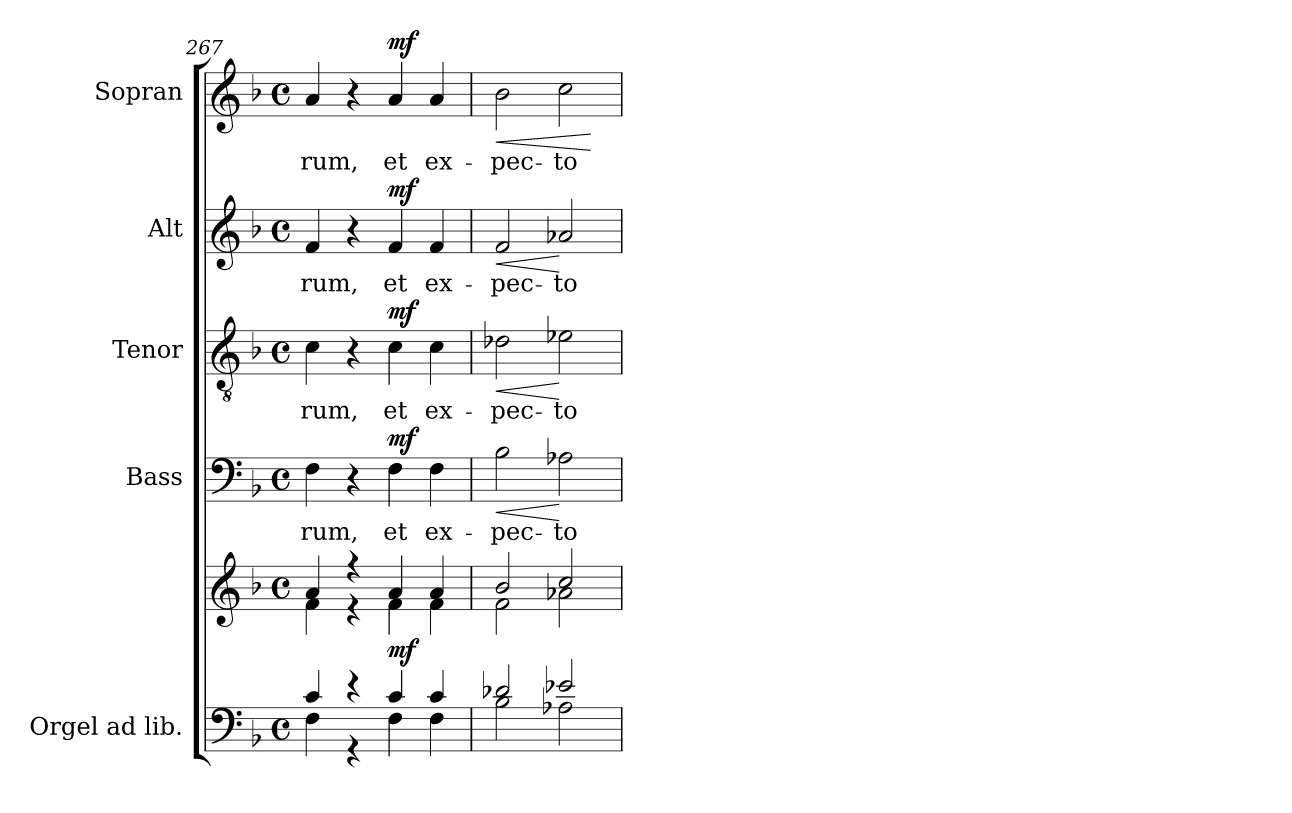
**kern	**kern	**dynam	**kern	**text	**dynam	**kern	**text	**dynam	**kern	**text	**dynam	**kern	**text	**dynam
*part5	*part5	*part5	*part4	*part4	*part4	*part3	*part3	*part3	*part2	*part2	*part2	*part1	*part1	*part1
*staff6	*staff5	*staff5/6	*staff4	*staff4	*staff4	*staff3	*staff3	*staff3	*staff2	*staff2	*staff2	*staff1	*staff1	*staff1
*I"Orgel ad lib.	*	*	*I"Bass	*	*	*I"Tenor	*	*	*I"Alt	*	*	*I"Sopran	*	*
*	*	*	*I'B.	*	*	*I'T.	*	*	*I'A.	*	*	*I'S.	*	*
*clefF4	*clefG2	*	*clefF4	*	*	*clefGv2	*	*	*clefG2	*	*	*clefG2	*	*
*k[b-]	*k[b-]	*	*k[b-]	*	*	*k[b-]	*	*	*k[b-]	*	*	*k[b-]	*	*
*F:	*F:	*	*F:	*	*	*F:	*	*	*F:	*	*	*F:	*	*
*M4/4	*M4/4	*	*M4/4	*	*	*M4/4	*	*	*M4/4	*	*	*M4/4	*	*
*met(c)	*met(c)	*	*met(c)	*	*	*met(c)	*	*	*met(c)	*	*	*met(c)	*	*
=267	=267	=267	=267	=267	=267	=267	=267	=267	=267	=267	=267	=267	=267	=267
*^	*^	*	*	*	*	*	*	*	*	*	*	*	*	*
!	!	!	!	!	!	!LO:LY:b	!	!	!LO:LY:b	!	!	!LO:LY:b	!	!	!LO:LY:b	!
4c/	4F\	4a/	4f\	.	4F\	-rum,	.	4c\	-rum,	.	4f/	-rum,	.	4a/	-rum,	.
4r	4r	4r	4r	.	4r	.	.	4r	.	.	4r	.	.	4r	.	.
!	!	!	!	!LO:DY:b	!	!LO:LY:b	!LO:DY:a	!	!LO:LY:b	!LO:DY:a	!	!LO:LY:b	!LO:DY:a	!	!LO:LY:b	!LO:DY:a
4c/	4F\	4a/	4f\	mf	4F\	et	mf	4c\	et	mf	4f/	et	mf	4a/	et	mf
!	!	!	!	!	!	!LO:LY:b	!	!	!LO:LY:b	!	!	!LO:LY:b	!	!	!LO:LY:b	!
4c/	4F\	4a/	4f\	.	4F\	ex-	.	4c\	ex-	.	4f/	ex-	.	4a/	ex-	.
=268	=268	=268	=268	=268	=268	=268	=268	=268	=268	=268	=268	=268	=268	=268	=268	=268
!	!	!	!	!	!	!LO:LY:b	!LO:HP:b	!	!LO:LY:b	!LO:HP:b	!	!LO:LY:b	!LO:HP:b	!	!LO:LY:b	!LO:HP:b
2d-X/	2B-\	2b-/	2f\	.	2B-\	-pec-	<	2d-X\	-pec-	<	2f/	-pec-	<	2b-\	-pec-	<
!	!	!	!	!	!	!LO:LY:b	!	!	!LO:LY:b	!	!	!LO:LY:b	!	!	!LO:LY:b	!
2e-X/	2A-X\	2cc/	2a-X\	.	2A-X\	-to	[	2e-X\	-to	[	2a-X/	-to	[	2cc\	-to	.
*v	*v	*	*	*	*	*	*	*	*	*	*	*	*	*	*	*
*	*v	*v	*	*	*	*	*	*	*	*	*	*	*	*	*
.	.	.	.	.	.	.	.	.	.	.	.	.	.	[
=	=	=	=	=	=	=	=	=	=	=	=	=	=	=
*-	*-	*-	*-	*-	*-	*-	*-	*-	*-	*-	*-	*-	*-	*-
